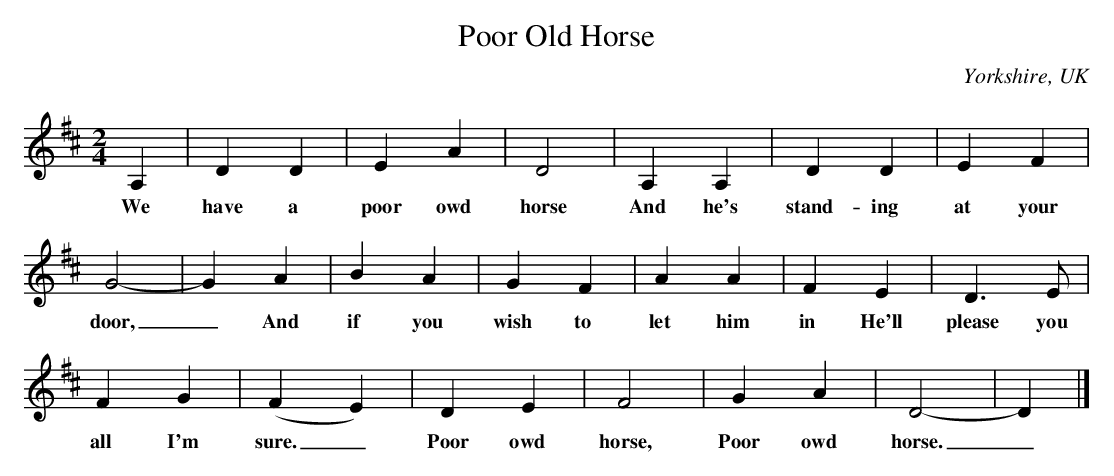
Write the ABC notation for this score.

X:1
T:Poor Old Horse
O:Yorkshire, UK
M:2/4
L:1/4
K:D
A,|D D|E A|D2|A, A,|D D|E F|
w: We have a poor owd horse And he's stand- ing at your
G2-|G A|B A|G F|A A|F E|D3/2 E/|
w: door,_ And if you wish to let him in He'll please you
F G|(F E)|D E|F2|G A|D2-|D|]
w: all I'm sure._ Poor owd horse, Poor owd horse._
